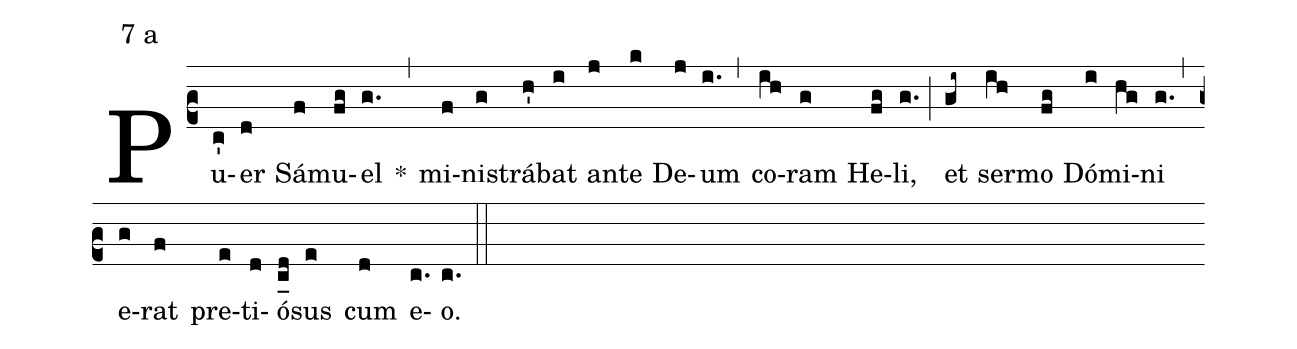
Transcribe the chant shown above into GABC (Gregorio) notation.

mode:7 a;
%%
(c2) Pu(c')er(d) Sá(f)mu(fg)el(g.) *(,) mi(f)ni(g)strá(h')bat(i) an(j)te(k) De(j)um(i.) (,) co(ih)ram(g) He(fg)li,(g.) (;) et(gi~) ser(ih)mo(fg) Dó(i)mi(hg)ni(g.) (,) e(g)rat(f) pre(e)ti(d)ó(c_[ll:1]d)sus(e) cum(d) e(c.)o.(c.) (::)
